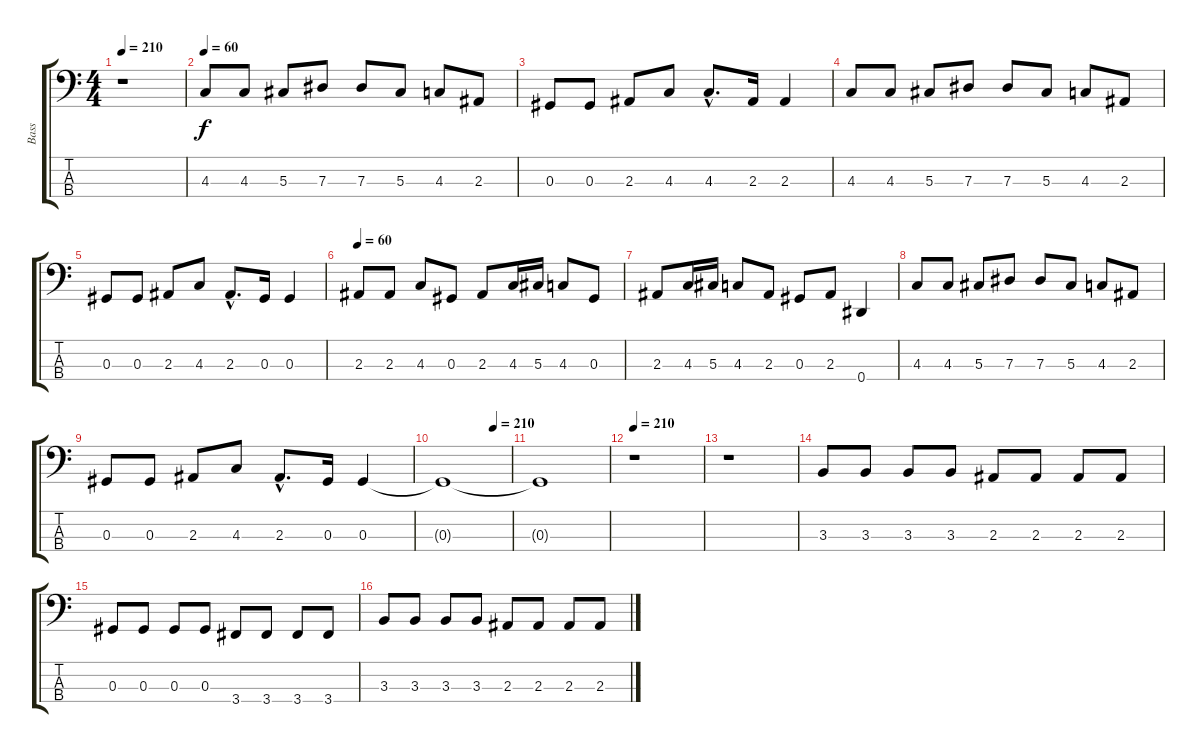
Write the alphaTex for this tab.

\track ("Bass" "Bass") {instrument electricbassfinger}
\staff {score tabs}
\tuning (Gb2 Db2 Ab1 Eb1) {hide}
\ts (4 4)
\tempo 210
\tempo 60
\tempo 210
\clef f4
\ks c
r.1{dy f instrument electricbassfinger} |
\tempo 60
4.3.8 4.3.8 5.3.8 7.3.8 7.3.8 5.3.8 4.3.8 2.3.8 |
0.3.8 0.3.8 2.3.8 4.3.8 4.3{hac}.8{d} 2.3.16 2.3.4 |
4.3.8 4.3.8 5.3.8 7.3.8 7.3.8 5.3.8 4.3.8 2.3.8 |
0.3.8 0.3.8 2.3.8 4.3.8 2.3{hac}.8{d} 0.3.16 0.3.4 |
\tempo 60
2.3.8 2.3.8 4.3.8 0.3.8 2.3.8 4.3.16 5.3.16 4.3.8 0.3.8 |
2.3.8 4.3.16 5.3.16 4.3.8 2.3.8 0.3.8 2.3.8 0.4.4 |
4.3.8 4.3.8 5.3.8 7.3.8 7.3.8 5.3.8 4.3.8 2.3.8 |
0.3.8 0.3.8 2.3.8 4.3.8 2.3{hac}.8{d} 0.3.16 0.3.4 |
\tempo (210 0.75)
0.3{t}.1 |
0.3{t}.1 |
\tempo 210
r.1 |
r.1 |
3.3.8 3.3.8 3.3.8 3.3.8 2.3.8 2.3.8 2.3.8 2.3.8 |
0.3.8 0.3.8 0.3.8 0.3.8 3.4.8 3.4.8 3.4.8 3.4.8 |
3.3.8 3.3.8 3.3.8 3.3.8 2.3.8 2.3.8 2.3.8 2.3.8
